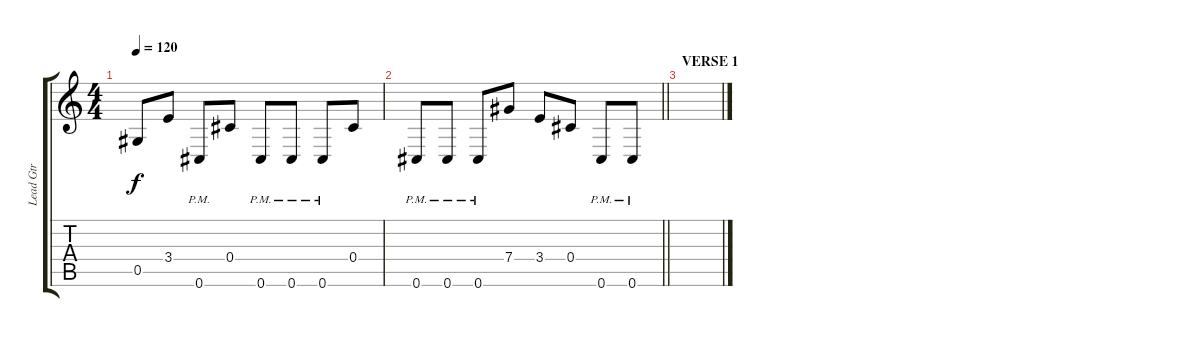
\track ("Lead Gtr" "Lead Gtr") {instrument distortionguitar}
\staff {score tabs}
\tuning (Eb4 Ab3 Gb3 Db3 Ab2 Db2) {hide}
\ts (4 4)
\tempo 120
\clef g2
\ks c
0.5.8{dy f} 3.4.8 0.6{pm}.8 0.4.8 0.6{pm}.8 0.6{pm}.8 0.6{pm}.8 0.4.8 |
\barLineRight lightlight
0.6{pm}.8 0.6{pm}.8 0.6{pm}.8 7.4.8 3.4.8 0.4.8 0.6{pm}.8 0.6{pm}.8 |
\section ("" "VERSE 1")
